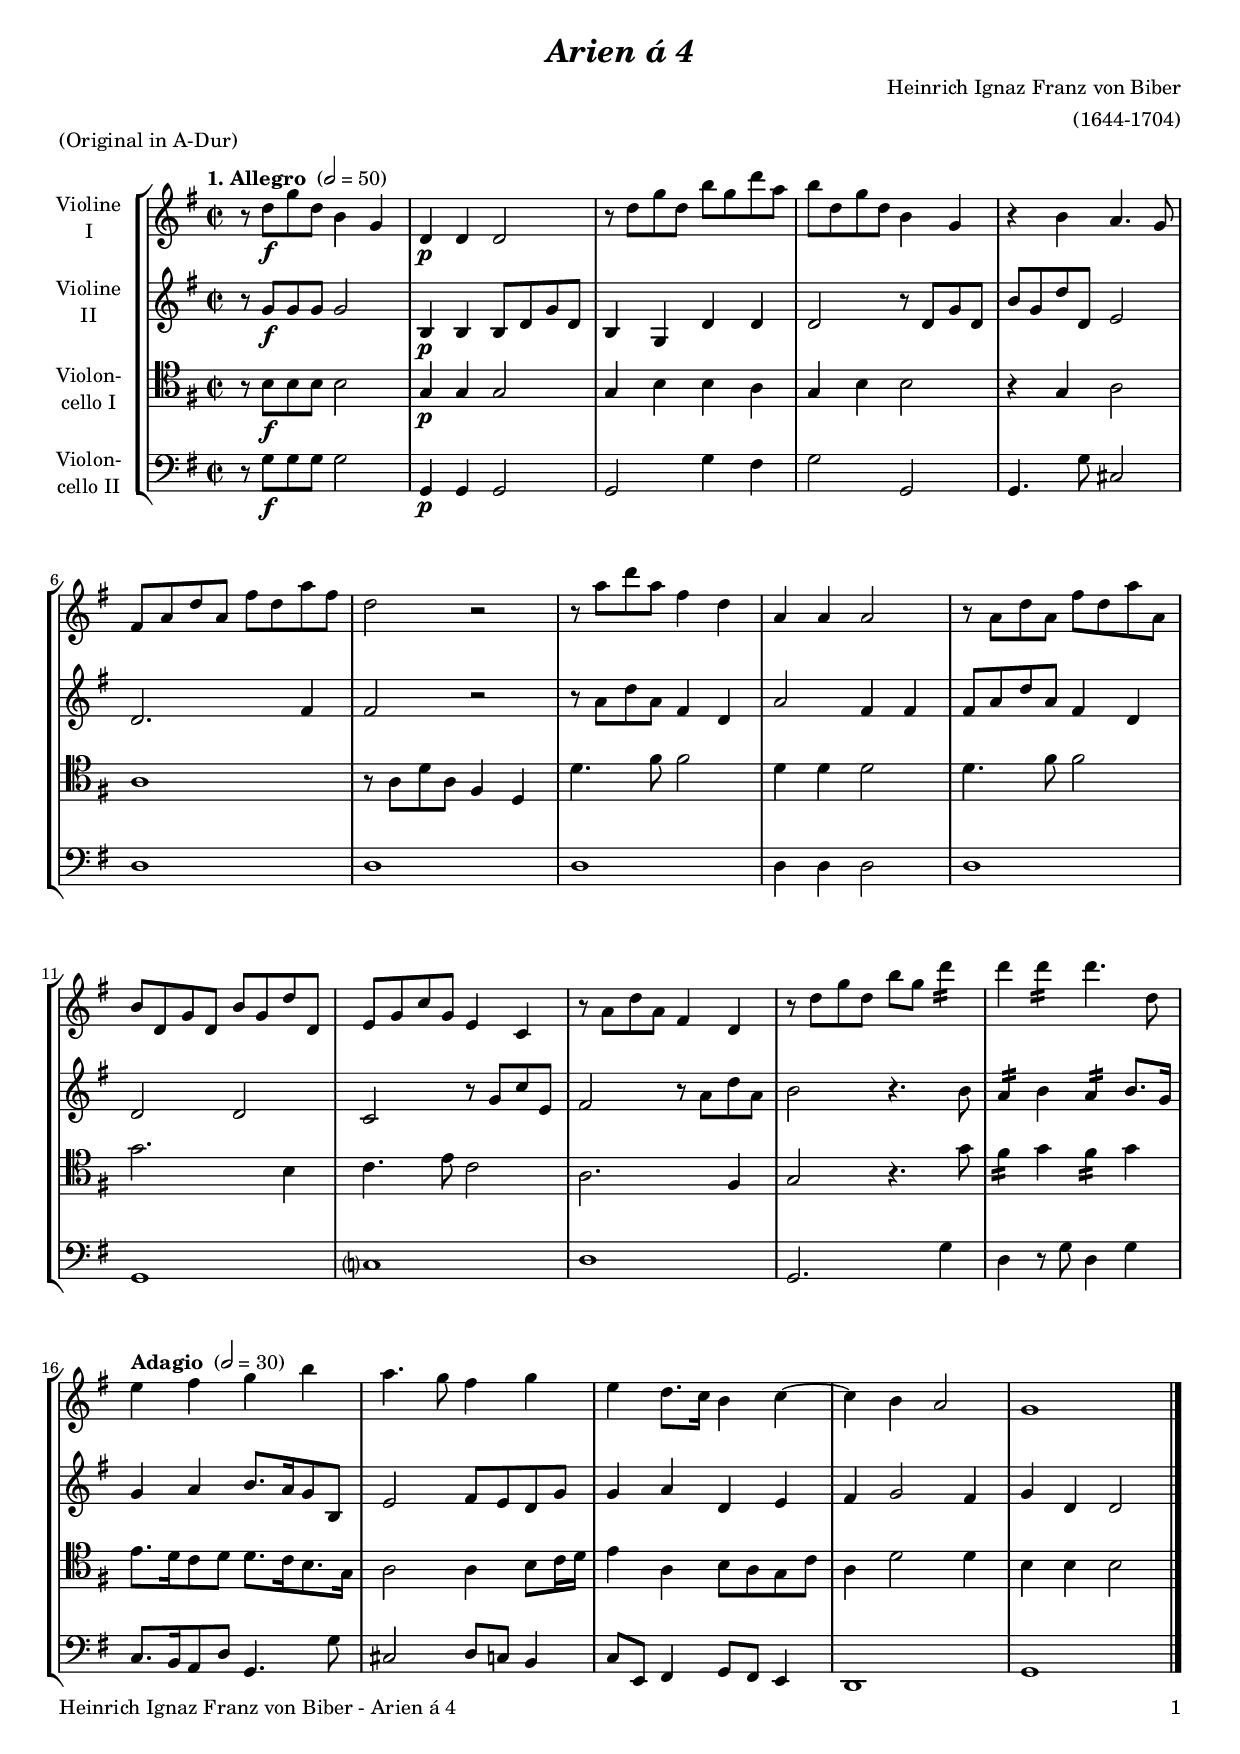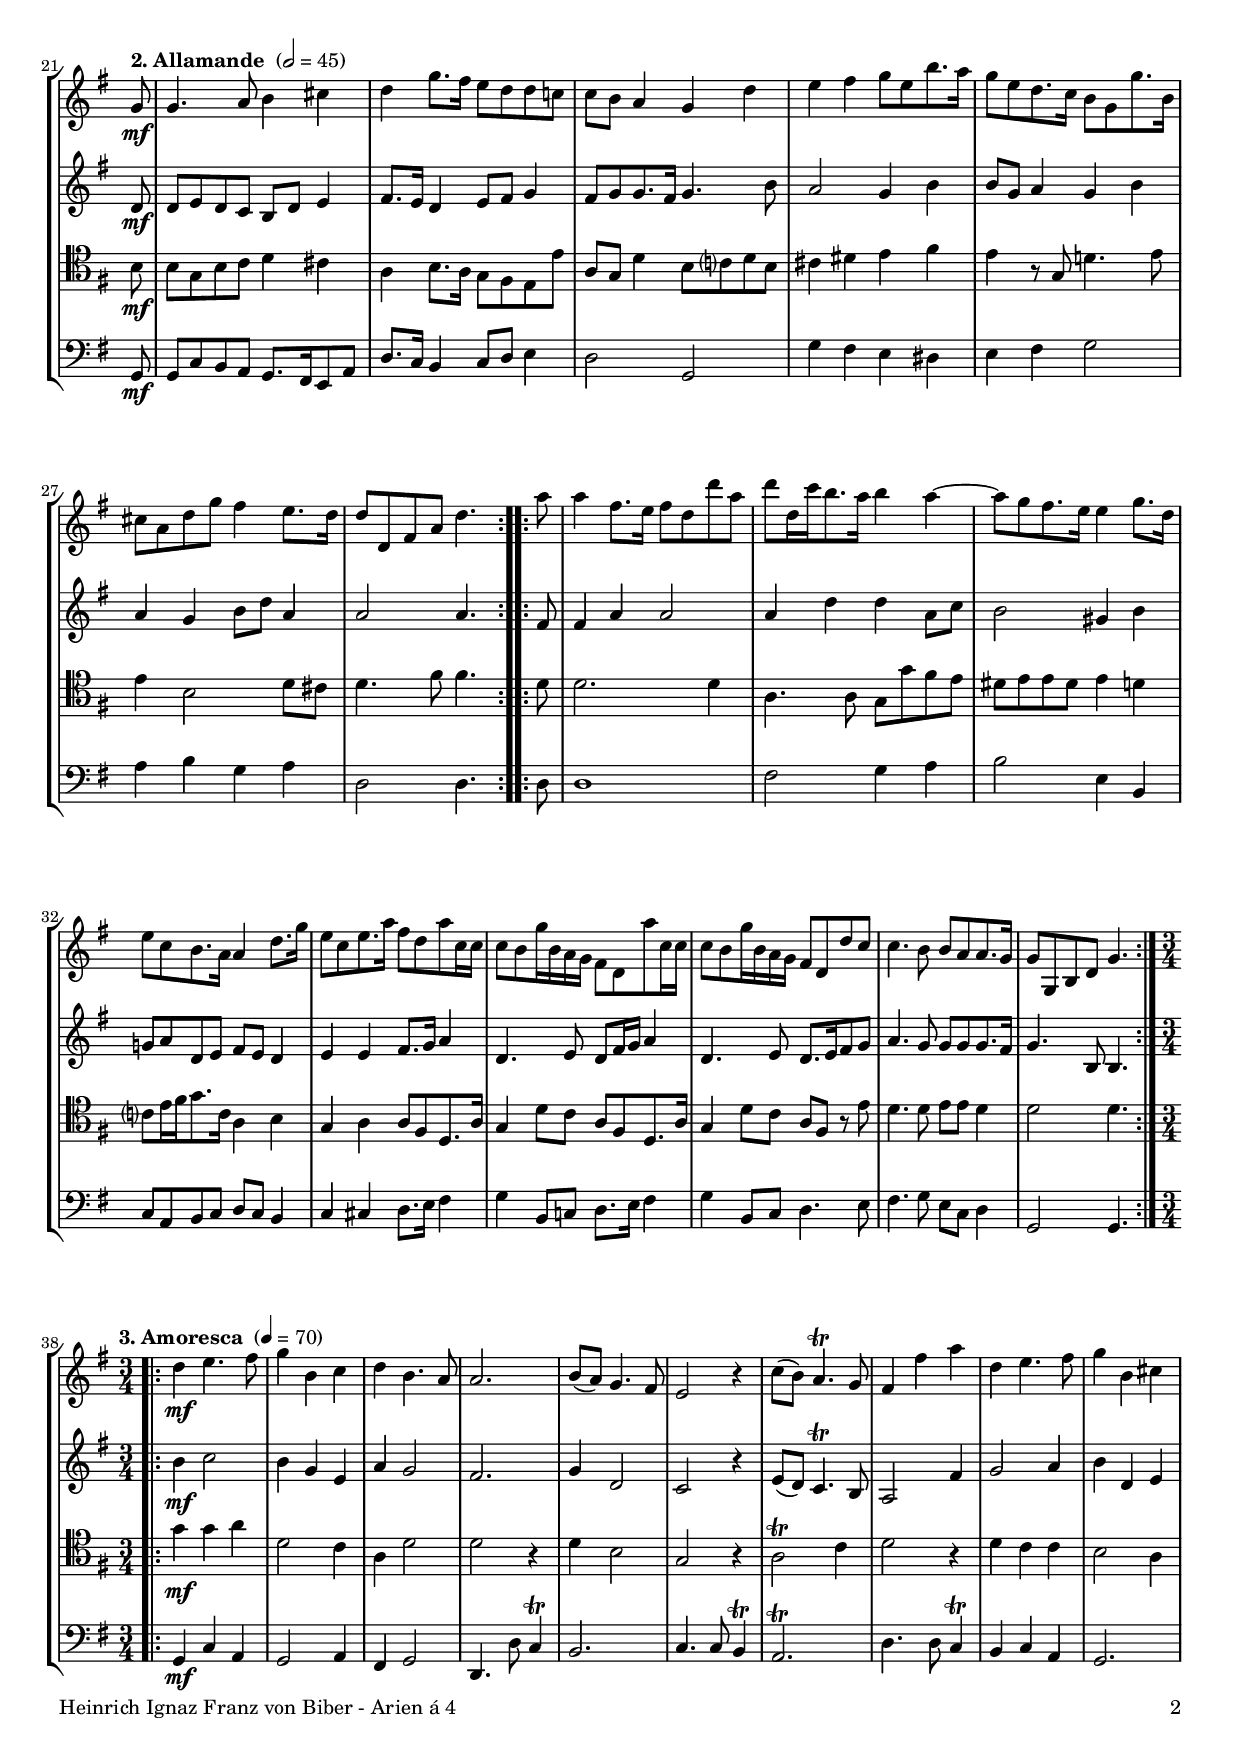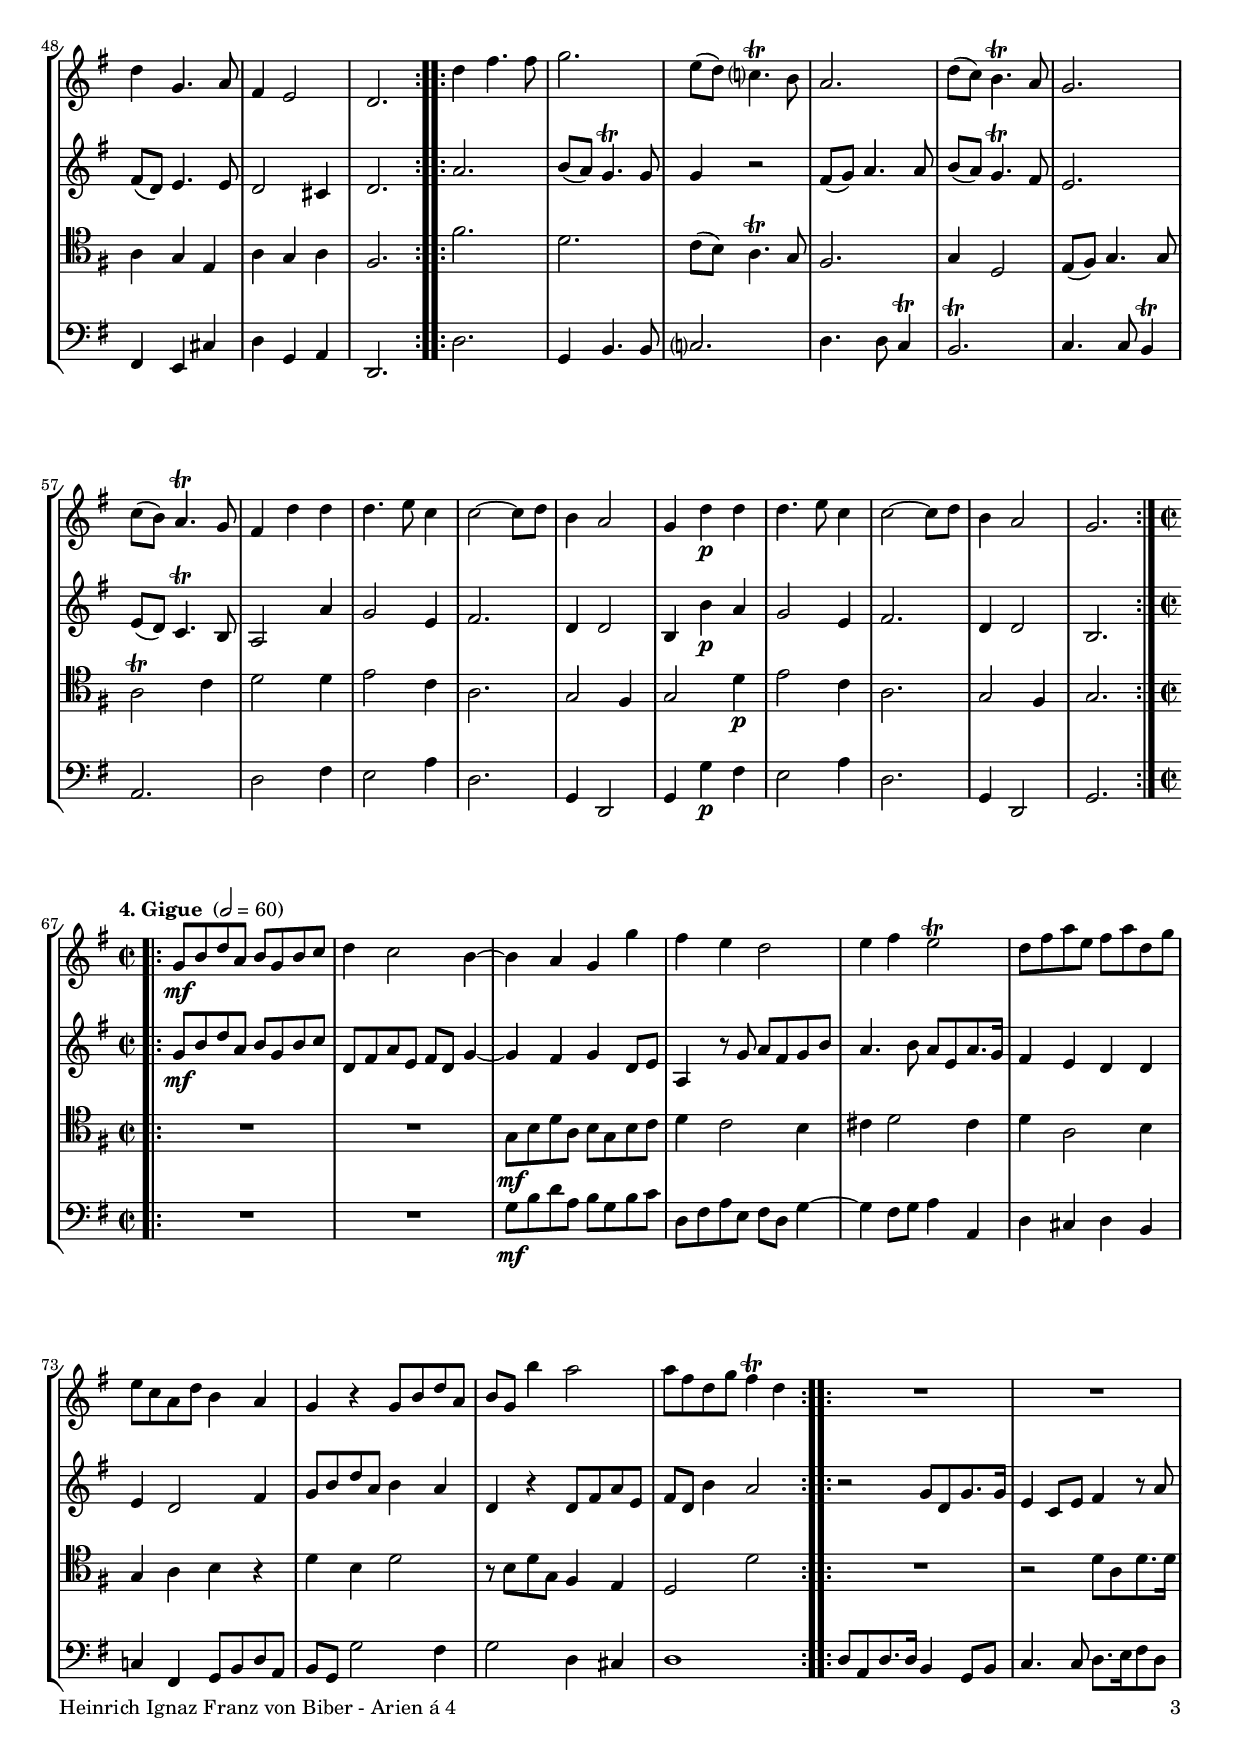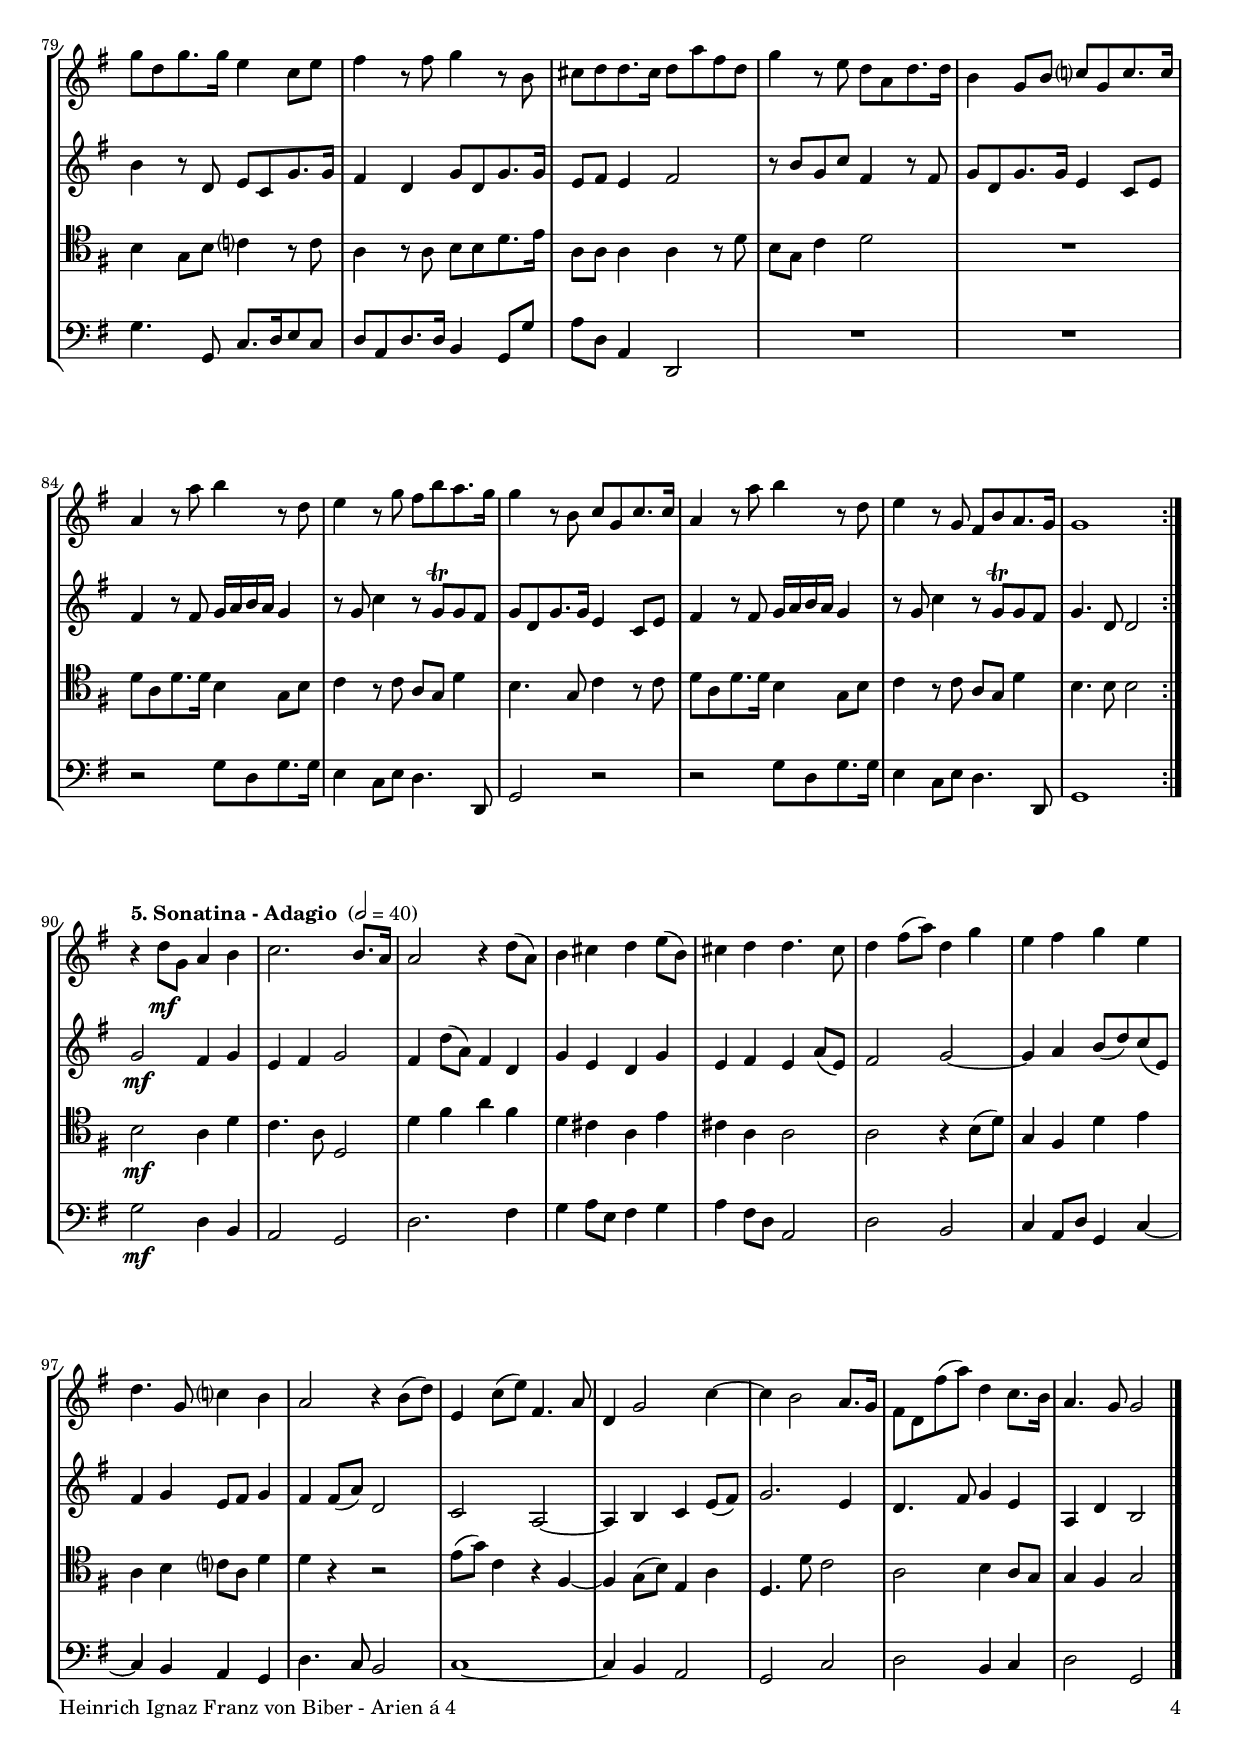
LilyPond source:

\version "2.24.1"
\include "deutsch.ly"

#(set-global-staff-size 17.5)

\header {
  title     = \markup \bold \italic "Arien á 4"
  composer  = "Heinrich Ignaz Franz von Biber"
  arranger  = "(1644-1704)"
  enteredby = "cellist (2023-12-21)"
  piece     = "(Original in A-Dur)"
}

voiceconsts = {
  \key a \major
  \time 2/2
  \clef "treble"
%  \numericTimeSignature
  \compressEmptyMeasures
  % Set default beaming for all staves
%  \set Timing.beamExceptions = #'()
%  \set Timing.baseMoment     = #(ly:make-moment 1 4)
%  \set Timing.beatStructure  = #'(1 1 1)
}

mist = "string ensemble 1"
mivl = "violin"
miba = "cello"
mipz = "pizzicato strings"

adag = \tempo "Adagio " 2=30
dsaf = \mark \markup \box \italic "Dal Segno al Fine"
fine = \mark \markup \box \italic "Fine"

introa = {        \tempo "1. Allegro "           2=50 }
introb = { \break \tempo "2. Allamande "         2=45 }
introc = { \break \tempo "3. Amoresca "          4=70 \time 3/4 }
introd = { \break \tempo "4. Gigue "             2=60 \time 2/2 }
introe = { \break \tempo "5. Sonatina - Adagio " 2=40 }

va = \relative c'' {
  \voiceconsts

  \introa
  r8 e\f a e cis4 a
  e\p e e2
  r8 e' a e cis' a e' h
  cis e, a e cis4 a
  r cis h4. a8

  gis h e h gis' e h' gis
  e2 r
  r8 h' e h gis4 e
  h h h2
  r8 h e h gis' e h' h,

  cis e, a e cis' a e' e,
  fis a d a fis4 d
  r8 h' e h gis4 e
  r8 e' a e cis' a \repeat tremolo 4 e'16

  e4 \repeat tremolo 4 e16 e4. e,8 \adag
  fis4 gis a cis
  h4. a8 gis4 a
  fis e8. d16 cis4 d~
  d cis h2
  a1 \bar "|."

  \introb
  \repeat volta 2 {
    \partial 8 a8\mf
    a4. h8 cis4 dis
    e a8. gis16 fis8 e e d!
    d cis h4 a e'
    fis gis a8 fis cis'8. h16

    a8 fis e8. d16 cis8 a a'8. cis,16
    dis8 h e a gis4 fis8. e16
    e8 e, gis h e4.
  }
  \repeat volta 2 {
    h'8
    h4 gis8. fis16 gis8 e e' h

    e e,16 d' cis8. h16 cis4 h~
    h8 a gis8. fis16 fis4 a8. e16
    fis8 d cis8. h16 h4 e8. a16
    fis8 d fis8. h16 gis8 e h' d,16 d

    d8 cis a'16 cis, h a gis8 e h'' d,16 d
    d8 cis a'16 cis, h a gis8 e e' d
    d4. cis8 cis h h8. a16
    \partial 8*7 a8[ a, cis e] a4.
  }

  \introc
  \repeat volta 2 {
    e'4\mf fis4. gis8
    a4 cis, d
    e cis4. h8
    h2.
    cis8( h) a4. gis8
    fis2 r4
    d'8( cis) h4.\trill a8

    gis4 gis' h
    e, fis4. gis8
    a4 cis, dis
    e a,4. h8
    gis4 fis2
    e2.
  }
  \repeat volta 2 {
    e'4 gis4. gis8
    a2.

    fis8( e) d?4.\trill cis8
    h2.
    e8( d) cis4.\trill h8
    a2.
    d8( cis) h4.\trill a8
    gis4 e' e
    e4. fis8 d4

    d2~ d8 e
    cis4 h2
    a4 e'\p e
    e4. fis8 d4
    d2~ d8 e
    cis4 h2
    a2.
  }

  \introd
  \repeat volta 2 {
    a8\mf cis e h cis a cis d
    e4 d2 cis4~
    cis h a a'
    gis fis e2
    fis4 gis fis2\trill

    e8 gis h fis gis h e, a
    fis d h e cis4 h
    a r a8 cis e h
    cis a cis'4 h2
    h8 gis e a gis4\trill e
  }
  \repeat volta 2 {
    R1*2
    a8 e a8. a16 fis4 d8 fis
    gis4 r8 gis a4 r8 cis,
    dis e e8. dis16 e8 h' gis e

    a4 r8 fis e h e8. e16
    cis4 a8 cis d? a d8. d16
    h4 r8 h' cis4 r8 e,
    fis4 r8 a gis cis h8. a16

    a4 r8 cis, d a d8. d16
    h4 r8 h' cis4 r8 e,
    fis4 r8 a, gis cis h8. a16
    a1
  }

  \introe
  r4 e'8\mf a, h4 cis
  d2. cis8. h16
  h2 r4 e8( h)
  cis4 dis e fis8( cis)
  dis4 e e4. dis8

  e4 gis8( h) e,4 a
  fis gis a4 fis
  e4. a,8 d?4 cis
  h2 r4 cis8( e)
  fis,4 d'8( fis) gis,4. h8

  e,4 a2 d4~
  d cis2 h8. a16
  gis8 e gis'( h) e,4 d8. cis16
  h4. a8 a2 \bar "|."
}

vb = \relative c'' {
  \voiceconsts

  \introa
  r8 a\f a a a2
  cis,4\p cis cis8 e a e
  cis4 a e' e
  e2 r8 e a e
  cis' a e' e, fis2

  e2. gis4
  gis2 r
  r8 h e h gis 4 e
  h'2 gis4 gis
  gis8 h e h gis4e

  e2 e
  d r8 a' d fis,
  gis2 r8 h e h
  cis2 r4. cis8
  \repeat tremolo 4 h16 cis4 \repeat tremolo 4 h16 cis8. a16 \adag

  a4 h cis8. h16 a8 cis,
  fis2 gis8 fis e a
  a4 h e, fis
  gis a2 gis4
  a e e2 \bar "|."

  \introb
  \repeat volta 2 {
    \partial 8 e8\mf
    e fis e d cis e fis4
    gis8. fis16 e4 fis8 gis a4
    gis8 a a8. gis16 a4. cis8
    h2 a4 cis
    cis8 a h4 a cis

    h a cis8 e h4
    h2 h4.
  }
  \repeat volta 2 {
    gis8
    gis4 h h2
    h4 e e h8 d
    cis2 ais4 cis

    a!8 h e, fis gis fis e4
    fis fis gis8. a16 h4
    e,4. fis8 e gis16 a h4

    e,4. fis8 e8. fis16 gis8 a
    h4. a8 a a a8. gis16
    \partial 8*7 a4. cis,8 cis4.
  }

  \introc
  \repeat volta 2 {
    cis'4\mf d2
    cis4 a fis
    h a2
    gis2.
    a4 e2
    d r4
    fis8( e) d4.\trill cis8
    h2 gis'4

    a2 h4
    cis e, fis
    gis8( e) fis4. fis8
    e2 dis4
    e2.
  }
  \repeat volta 2 {
    h'
    cis8( h) a4.\trill a8
    a4 r2

    gis8( a) h4. h8
    cis( h) a4.\trill gis8
    fis2.
    fis8( e) d4.\trill cis8
    h2 h'4
    a2 fis4

    gis2.
    e4 e2
    cis4 cis'\p h
    a2 fis4
    gis2.
    e4 e2
    cis2.
  }

  \introd
  \repeat volta 2 {
    a'8\mf cis e h cis a cis d
    e, gis h fis gis e a4~
    a gis a e8 fis
    h,4 r8 a' h gis a cis
    h4. cis8 h fis h8. a16

    gis4 fis e e
    fis e2 gis4
    a8 cis e h cis4 h
    e, r e8 gis h fis
    gis e cis'4 h2
  }
  \repeat volta 2 {
    r a8 e a8. a16
    fis4 d8 fis gis4 r8 h
    cis4 r8 e, fis d a'8. a16
    gis4 e a8 e a8. a16
    fis8 gis fis4 gis2

    r8 cis a d gis,4 r8 gis
    a e a8. a16 fis4 d8 fis
    gis4 r8 gis a16 h cis h a4
    r8 a d4 r8 a\trill a gis

    a e a8. a16 fis4 d8 fis
    gis4 r8 gis a16 h cis h a4
    r8 a d4 r8 a\trill a gis
    a4. e8 e2
  }

  \introe
  a\mf gis4 a
  fis gis a2
  gis4 e'8( h) gis4 e
  a fis e a
  fis gis fis h8( fis)
  gis2 a~

  a4 h cis8( e) d( fis,)
  gis4 a fis8 gis a4
  gis gis8( h) e,2
  d h~

  h4 cis d fis8( gis)
  a2. fis4
  e4. gis8 a4 fis
  h, e cis2 \bar "|."
}

vc = \relative c' {
  \voiceconsts
  \clef "tenor"
  
  \introa
  r8 cis\f cis cis cis2
  a4\p a a2
  a4 cis cis h
  a cis cis2
  r4 a h2
  h1
  r8 h e h gis4 e

  e'4. gis8 gis2
  e4 e e2
  e4. gis8 gis2
  a2. cis,4
  d4. fis8 d2
  h2. gis4
  a2 r4. a'8

  \repeat tremolo 4 gis16 a4 \repeat tremolo 4 gis16 a4 \adag
  fis8. e16 d8 e e8. d16 cis8. a16
  h2 h4 cis8 d16 e

  fis4 h, cis8 h a d
  h4 e2 e4
  cis cis cis2 \bar "|."

  \introb
  \repeat volta 2 {
    \partial 8 cis8\mf
    cis a cis d e4 dis
    h cis8. h16 a8 gis fis fis'
    h, a e'4 cis8 d? e cis
    dis4 eis fis gis
    fis r8 a, e'!4.  fis8

    fis4 cis2 e8 dis
    e4. gis8 gis4.
  }
  \repeat volta 2 {
    e8
    e2. e4
    h4. h8 a a' gis fis
    eis fis fis eis fis4 e
    d?8 fis16 gis a8. d,16 h4 cis

    a h h8 gis e8. h'16
    a4 e'8 d h gis e8. h'16
    a4 e'8 d h gis r fis'
    e4. e8 fis fis e4
    \partial 8*7 e2 e4.
  }

  \introc
  \repeat volta 2 {
    a4\mf a h
    e,2 d4
    h e2
    e r4
    e cis2
    a r4
    h2\trill d4
    e2 r4
    e d d

    cis2 h4
    h a fis
    h a h
    gis2.
  }
  \repeat volta 2 {
    gis'
    e
    d8( cis) h4.\trill a8
    gis2.
    a4 e2

    fis8( gis) a4. a8
    h2\trill d4
    e2 e4
    fis2 d4
    h2.

    a2 gis4
    a2 e'4\p
    fis2 d4
    h2.
    a2 gis4
    a2.
  }

  \introd
  \repeat volta 2 {
    R1*2
    a8\mf cis e h cis a cis d
    e4 d2 cis4
    dis e2 dis4
    e h2 cis4
    a h cis r

    e cis e2
    r8 cis e a, gis4 fis
    e2 e'
  }
  \repeat volta 2 {
    R1
    r2 e8 h e8. e16
    cis4 a8 cis d?4 r8 d

    h4 r8 h cis cis e8. fis16
    h,8 h h4 h r8 e
    cis a d4 e2
    R1
    e8 h e8. e16 cis4 a8 cis

    d4 r8 d h a e'4
    cis4. a8 d4 r8 d
    e h e8. e16 cis4 a8 cis
    d4 r8 d h a e'4
    cis4. cis8 cis2
  }

  \introe
  cis\mf h4 e
  d4. h8 e,2
  e'4 gis h gis
  e dis h fis'
  dis h h2
  h r4 cis8( e)
  a,4 gis e' fis

  h, cis d?8 h e4
  e r r2
  fis8( a) d,4 r gis,~

  gis a8( cis) fis,4 h
  e,4. e'8 d2
  h cis4 h8 a
  a4 gis a2 \bar "|."
}

vd = \relative c' {
  \voiceconsts
  \clef "bass"
  
  \introa
  r8 a\f a a a2
  a,4\p a a2
  a a'4 gis
  a2 a,
  a4. a'8 dis,2
  e1

  e
  e
  e4 e e2
  e1
  a,
  d?
  e
  a,2. a'4

  e r8 a e4 a \adag
  d,8. cis16 h8 e a,4.a'8
  dis,2 e8 d cis4

  d8 fis, gis4 a8 gis fis4
  e1
  a \bar "|."

  \introb
  \repeat volta 2 {
    \partial 8 a8\mf
    a d cis h a8. gis16 fis8 h
    e8. d16 cis4 d8 e fis4
    e2 a,
    a'4 gis fis eis
    fis gis a2

    h4 cis a h
    e,2 e4.
  }
  \repeat volta 2 {
    e8
    e1
    gis2 a4 h
    cis2 fis,4 cis
    d8 h cis d e d cis4

    d dis e8. fis16 gis4
    a cis,8 d! e8. fis16 gis4
    a cis,8 d e4. fis8
    gis4. a8 fis d e4
    \partial 8*7 a,2 a4.
  }

  \introc
  \repeat volta 2 {
    a4\mf d h
    a2 h4
    gis a2
    e4. e'8 d4\trill
    cis2.
    d4. d8 cis4\trill
    h2.\trill

    e4. e8 d4\trill
    cis d h
    a2.
    gis4 fis dis'
    e a, h
    e,2.
  }
  \repeat volta 2 {
    e'
    a,4 cis4. cis8

    d?2.
    e4. e8 d4\trill
    cis2.\trill
    d4. d8 cis4\trill
    h2.
    e2 gis4
    fis2 h4

    e,2.
    a,4 e2
    a4 a'\p gis
    fis2 h4
    e,2.
    a,4 e2
    a2.
  }

  \introd
  \repeat volta 2 {
    R1*2
    a'8\mf cis e h cis a cis d

    e, gis h fis gis e a4~
    a gis8 a h4 h,
    e dis e cis
    d! gis, a8 cis e h
    cis a a'2 gis4

    a2 e4 dis
    e1
  }
  \repeat volta 2 {
    e8 h e8. e16 cis4 a8 cis
    d4. d8 e8. fis16 gis8 e
    a4. a,8 d8. e16 fis8 d

    e h e8. e16 cis4 a8 a'
    h e, h4 e,2
    R1*2
    r2 a'8 e a8. a16

    fis4 d8 fis e4. e,8
    a2 r
    r a'8 e a8. a16
    fis4 d8 fis e4. e,8
    a1
  }

  \introe
  a'2\mf e4 cis
  h2 a
  e'2. gis4
  a h8 fis gis4 a
  h gis8 e h2
  e cis

  d4 h8 e a,4 d~
  d cis h a
  e'4. d8 cis2
  d1~

  d4 cis h2
  a d
  e cis4 d
  e2 a, \bar "|."
}


music = \new StaffGroup <<
      \new Staff {
	\set Staff.midiInstrument = \mivl
	\set Staff.instrumentName = \markup \center-column { "Violine" "I" }
	\transpose a g { \va }
      }

      \new Staff {
	\set Staff.midiInstrument = \mivl
	\set Staff.instrumentName = \markup \center-column { "Violine" "II" }
	\transpose a g { \vb }
      }

      \new Staff {
	\set Staff.midiInstrument = \miba
	\set Staff.instrumentName = \markup \center-column { "Violon-" "cello I" }
	\transpose a g { \vc }
      }

      \new Staff {
	\set Staff.midiInstrument = \miba
	\set Staff.instrumentName = \markup \center-column { "Violon-" "cello II" }
	\transpose a g { \vd }
      }
>>

\book {
  \paper {
    print-page-number = ##t
    print-first-page-number = ##t
    ragged-last-bottom = ##f
    oddHeaderMarkup = \markup \null
    evenHeaderMarkup = \markup \null
    oddFooterMarkup = \markup {
      \fill-line {
        \if \should-print-page-number
        "Heinrich Ignaz Franz von Biber - Arien á 4" \fromproperty #'page:page-number-string
      }
    }
    evenFooterMarkup = \oddFooterMarkup
  } \score {
    \music
    \layout {}
  }

  \score {
    \unfoldRepeats \music

    \midi {
      \context {
        \Score
      }
    }
  }
}